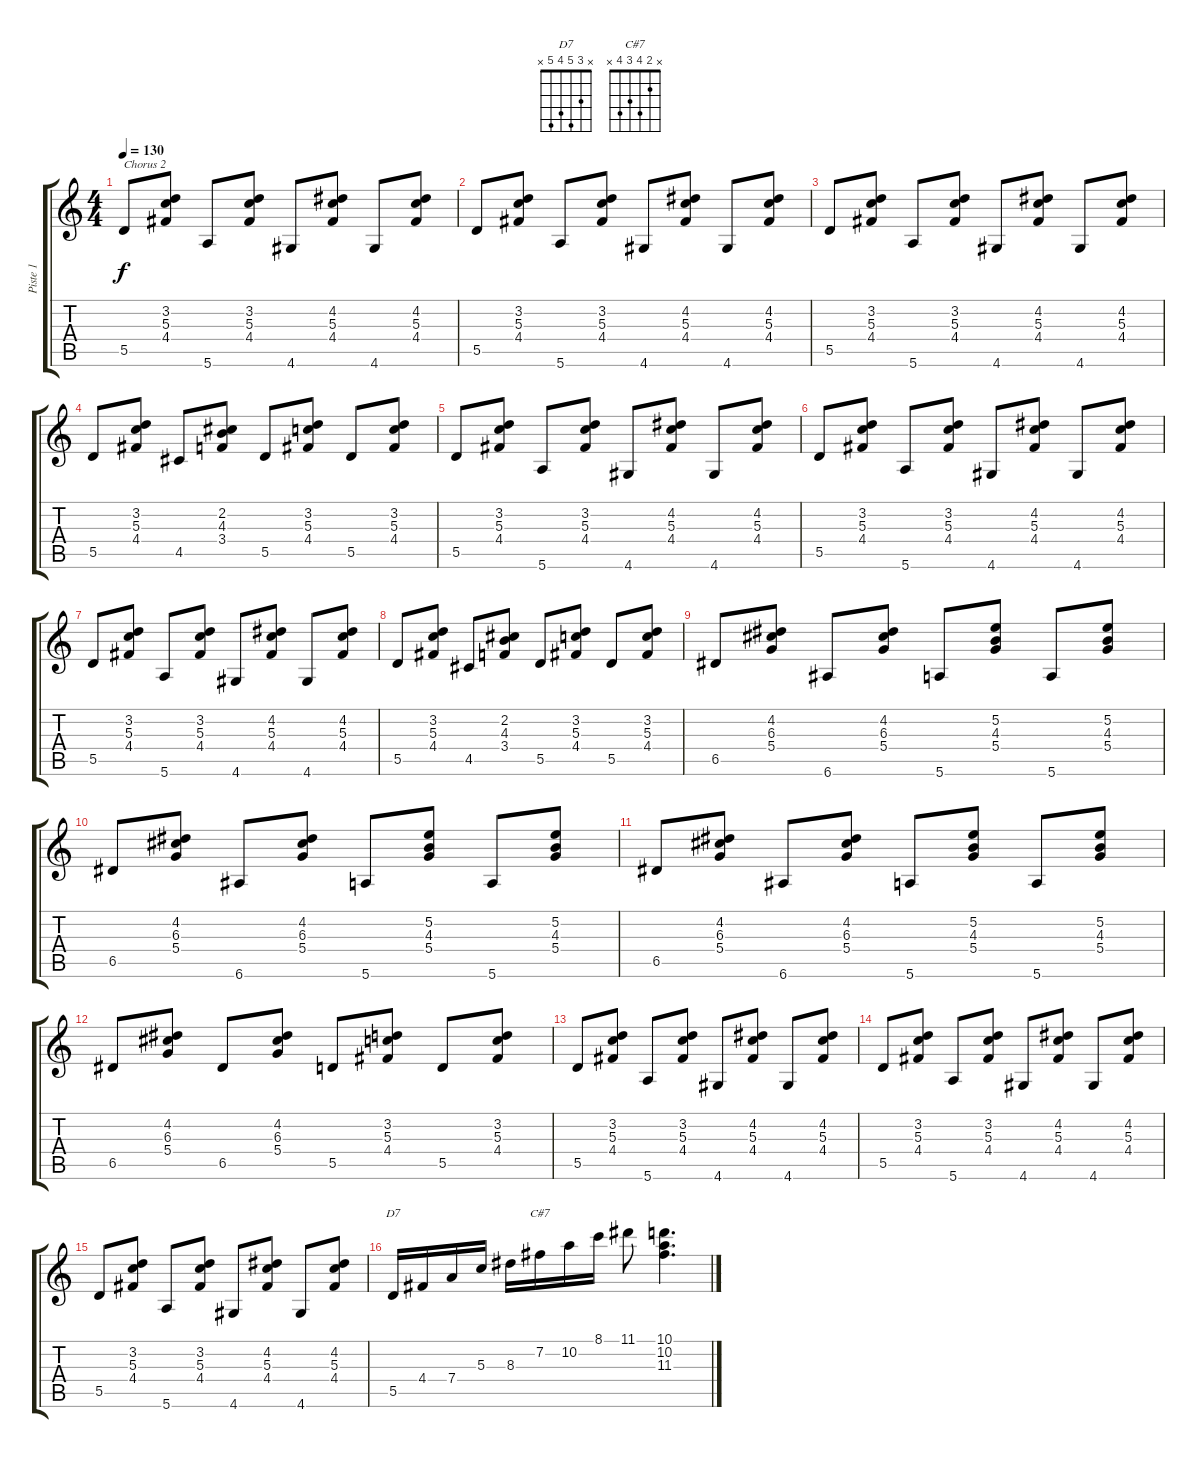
\track ("Piste 1" "Piste 1") {instrument acousticguitarsteel}
\staff {score tabs}
\tuning (E4 B3 G3 D3 A2 E2) {hide}
\chord ("D7" x 3 5 4 5 x)
\chord ("C#7" x 2 4 3 4 x)
\ts (4 4)
\tempo 130
\clef g2
\ks c
5.5.8{txt "Chorus 2" dy f} (3.2 5.3 4.4).8 5.6.8 (3.2 5.3 4.4).8 4.6.8 (4.2 5.3 4.4).8 4.6.8 (4.2 5.3 4.4).8 |
5.5.8 (3.2 5.3 4.4).8 5.6.8 (3.2 5.3 4.4).8 4.6.8 (4.2 5.3 4.4).8 4.6.8 (4.2 5.3 4.4).8 |
5.5.8 (3.2 5.3 4.4).8 5.6.8 (3.2 5.3 4.4).8 4.6.8 (4.2 5.3 4.4).8 4.6.8 (4.2 5.3 4.4).8 |
5.5.8 (3.2 5.3 4.4).8 4.5.8 (2.2 4.3 3.4).8 5.5.8 (3.2 5.3 4.4).8 5.5.8 (3.2 5.3 4.4).8 |
5.5.8 (3.2 5.3 4.4).8 5.6.8 (3.2 5.3 4.4).8 4.6.8 (4.2 5.3 4.4).8 4.6.8 (4.2 5.3 4.4).8 |
5.5.8 (3.2 5.3 4.4).8 5.6.8 (3.2 5.3 4.4).8 4.6.8 (4.2 5.3 4.4).8 4.6.8 (4.2 5.3 4.4).8 |
5.5.8 (3.2 5.3 4.4).8 5.6.8 (3.2 5.3 4.4).8 4.6.8 (4.2 5.3 4.4).8 4.6.8 (4.2 5.3 4.4).8 |
5.5.8 (3.2 5.3 4.4).8 4.5.8 (2.2 4.3 3.4).8 5.5.8 (3.2 5.3 4.4).8 5.5.8 (3.2 5.3 4.4).8 |
6.5.8 (4.2 6.3 5.4).8 6.6.8 (4.2 6.3 5.4).8 5.6.8 (5.2 4.3 5.4).8 5.6.8 (5.2 4.3 5.4).8 |
6.5.8 (4.2 6.3 5.4).8 6.6.8 (4.2 6.3 5.4).8 5.6.8 (5.2 4.3 5.4).8 5.6.8 (5.2 4.3 5.4).8 |
6.5.8 (4.2 6.3 5.4).8 6.6.8 (4.2 6.3 5.4).8 5.6.8 (5.2 4.3 5.4).8 5.6.8 (5.2 4.3 5.4).8 |
6.5.8 (4.2 6.3 5.4).8 6.5.8 (4.2 6.3 5.4).8 5.5.8 (3.2 5.3 4.4).8 5.5.8 (3.2 5.3 4.4).8 |
5.5.8 (3.2 5.3 4.4).8 5.6.8 (3.2 5.3 4.4).8 4.6.8 (4.2 5.3 4.4).8 4.6.8 (4.2 5.3 4.4).8 |
5.5.8 (3.2 5.3 4.4).8 5.6.8 (3.2 5.3 4.4).8 4.6.8 (4.2 5.3 4.4).8 4.6.8 (4.2 5.3 4.4).8 |
5.5.8 (3.2 5.3 4.4).8 5.6.8 (3.2 5.3 4.4).8 4.6.8 (4.2 5.3 4.4).8 4.6.8 (4.2 5.3 4.4).8 |
5.5.16{ch "D7"} 4.4.16 7.4.16 5.3.16 8.3.16 7.2.16{ch "C#7"} 10.2.16 8.1.16 11.1.8 (10.1 10.2 11.3).4{d}
